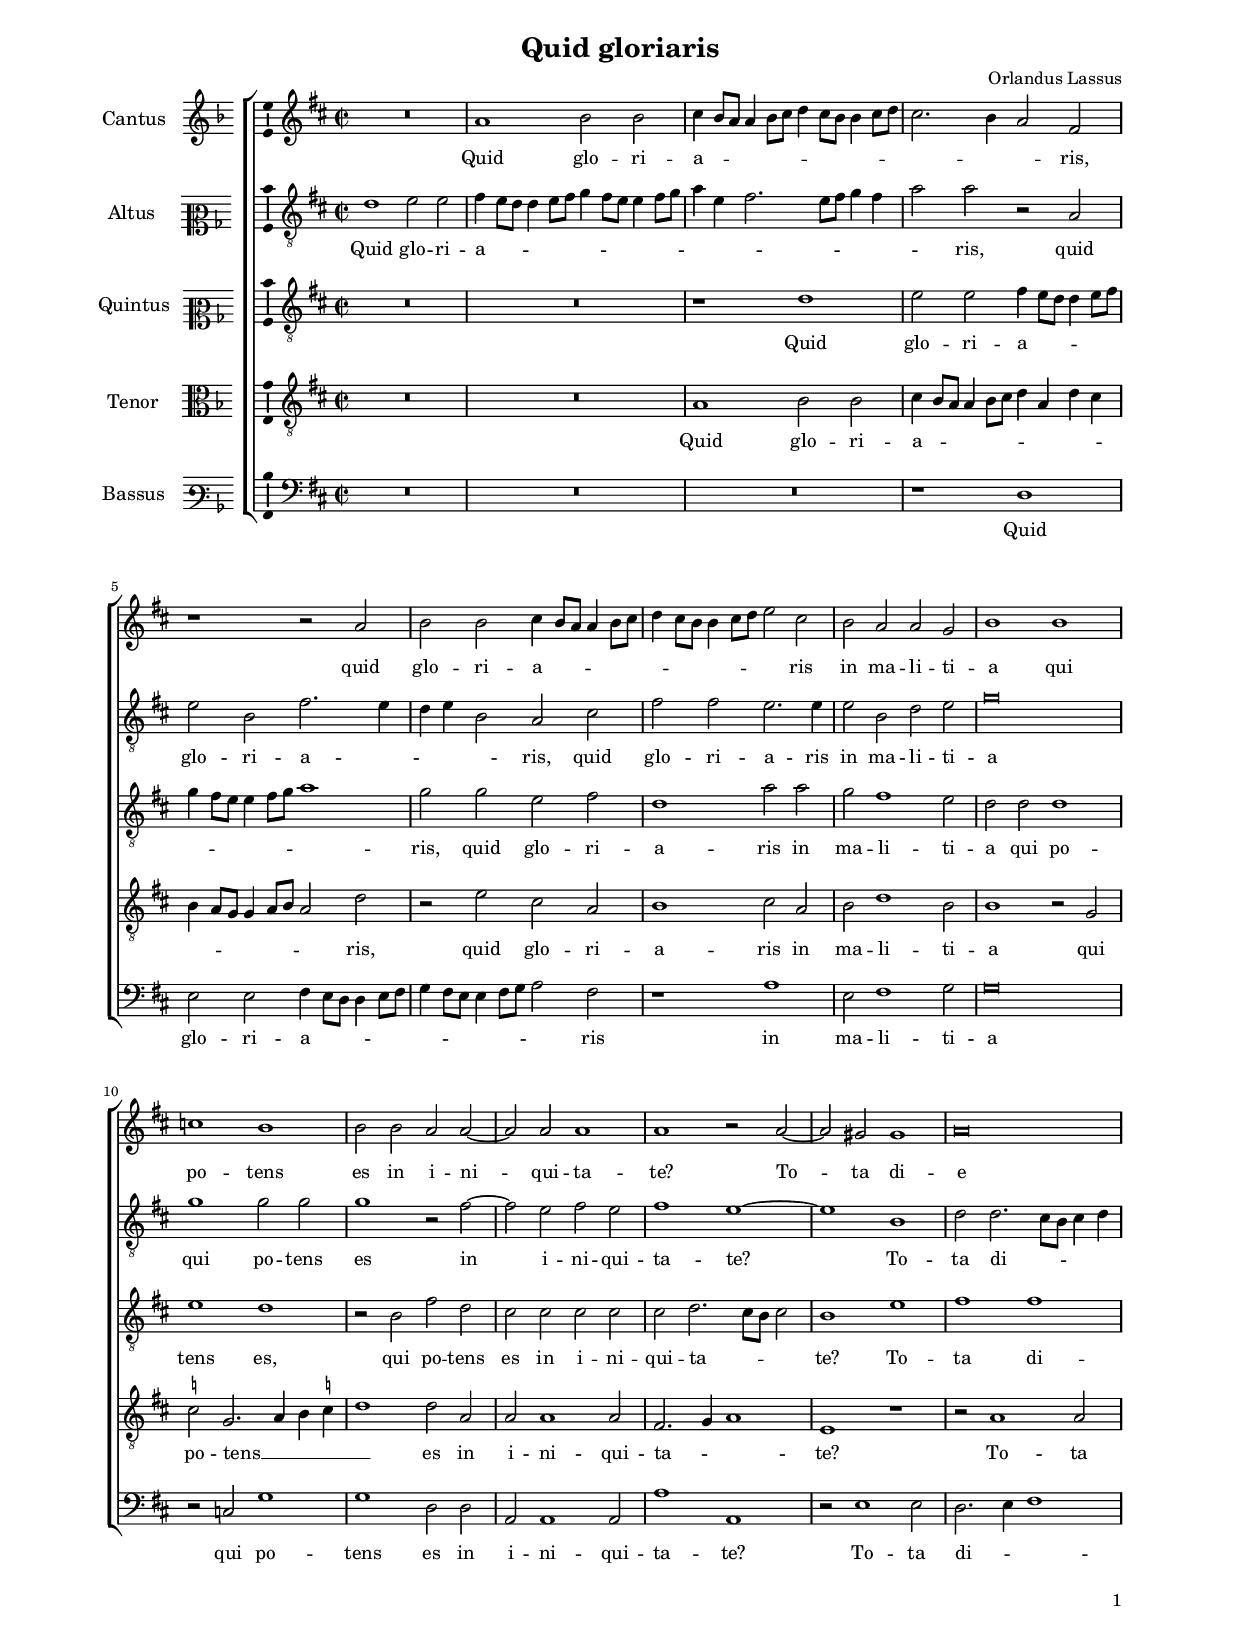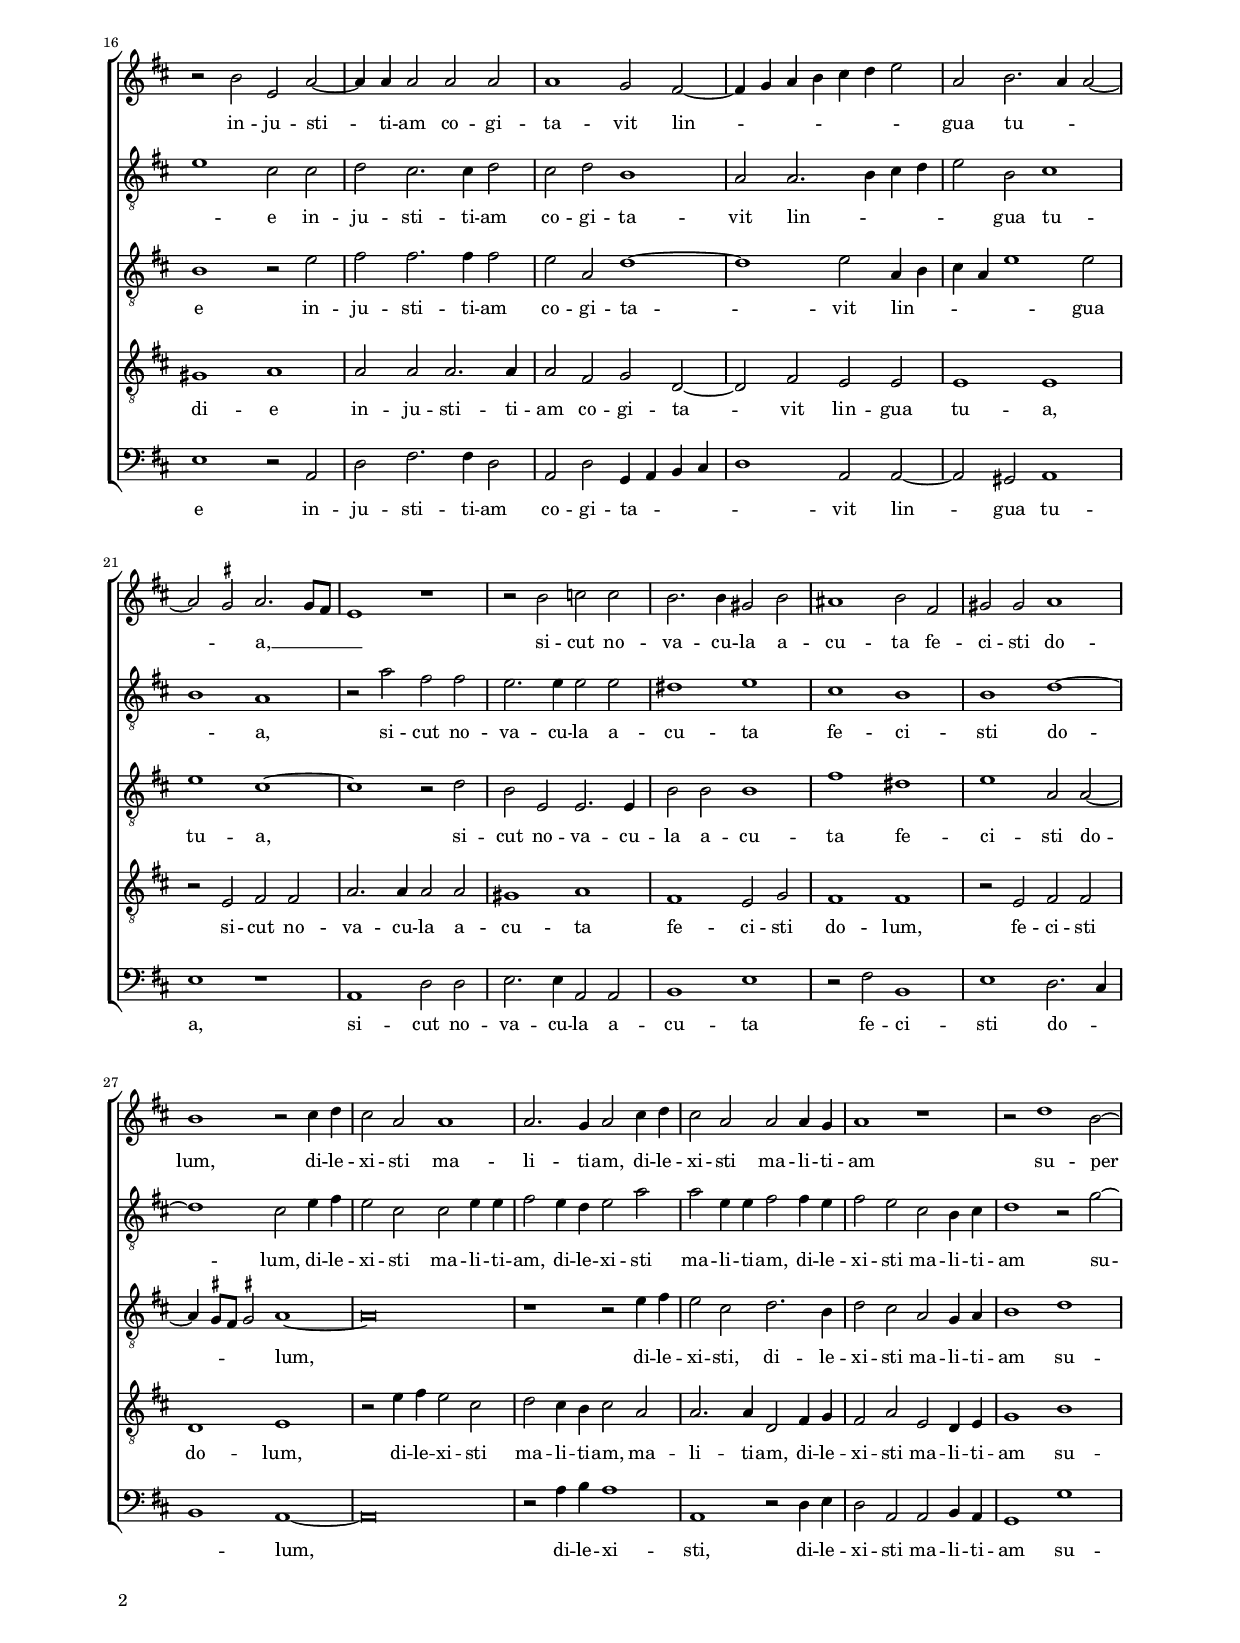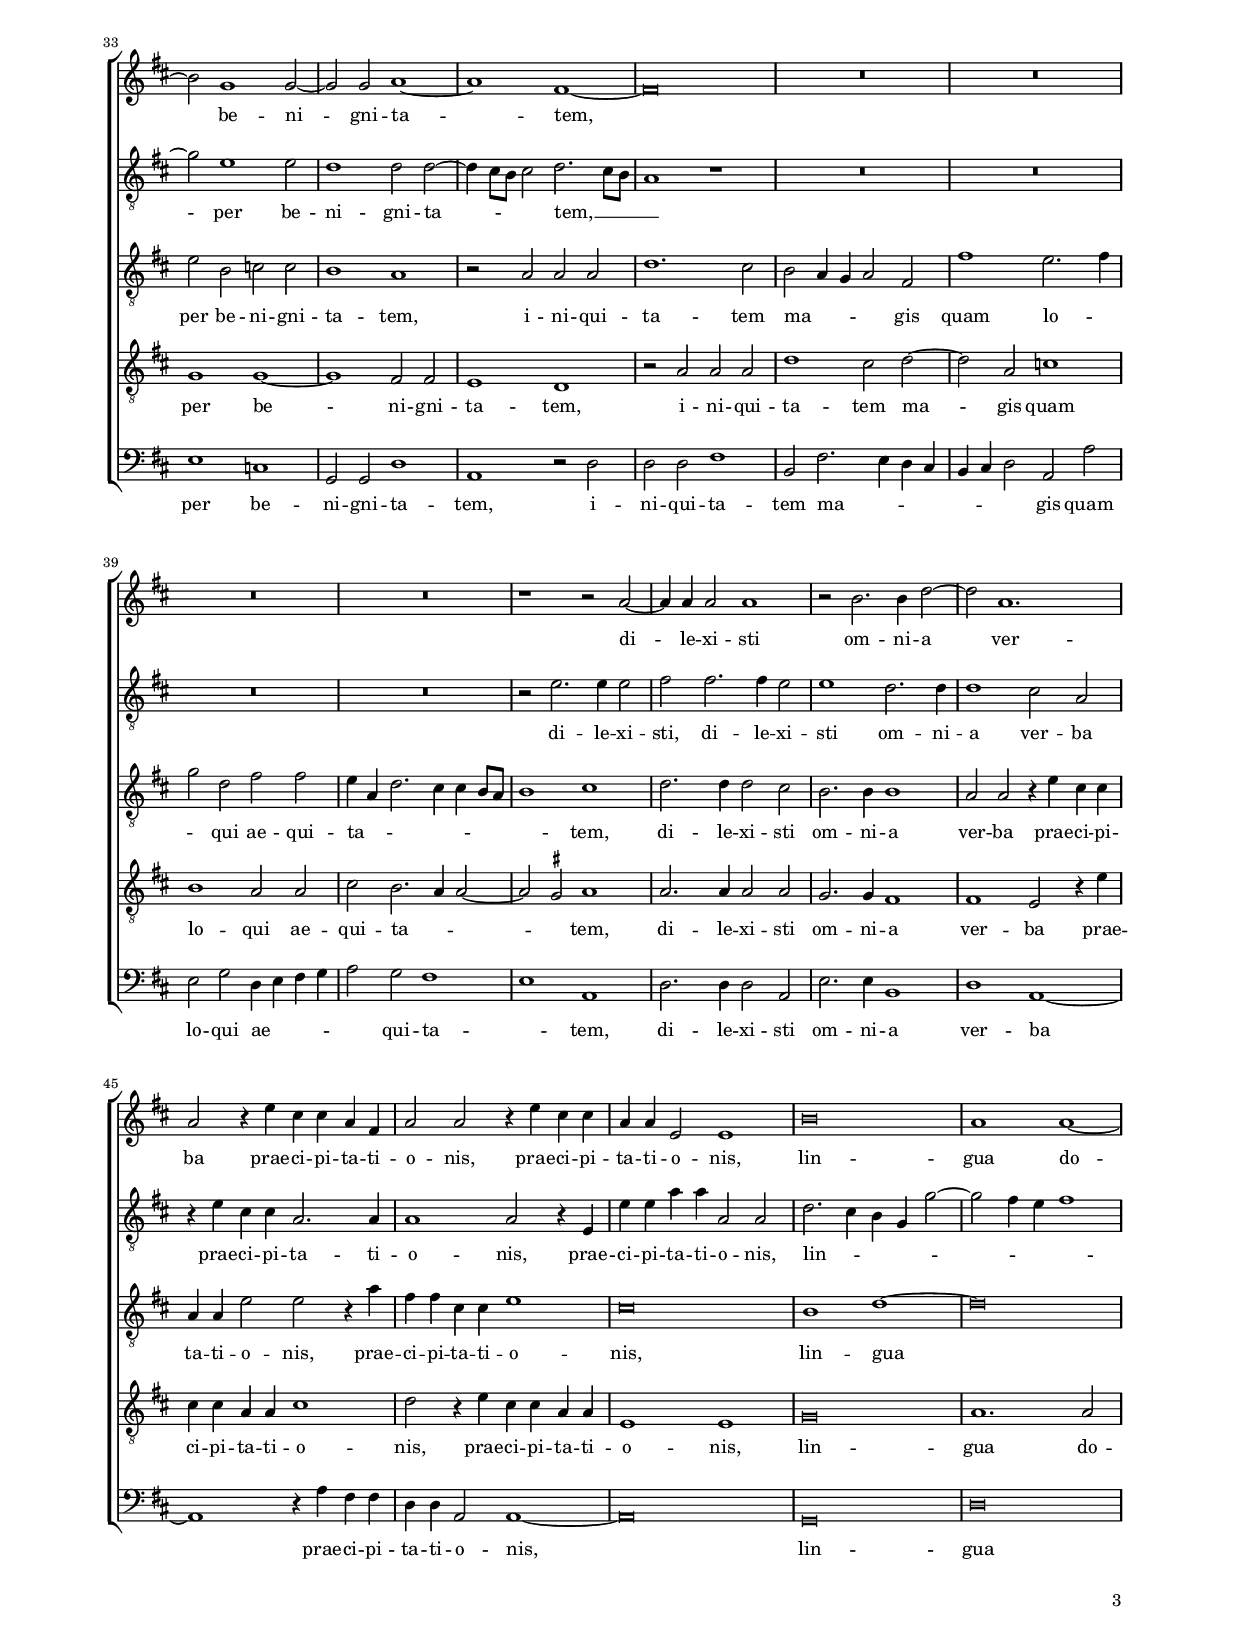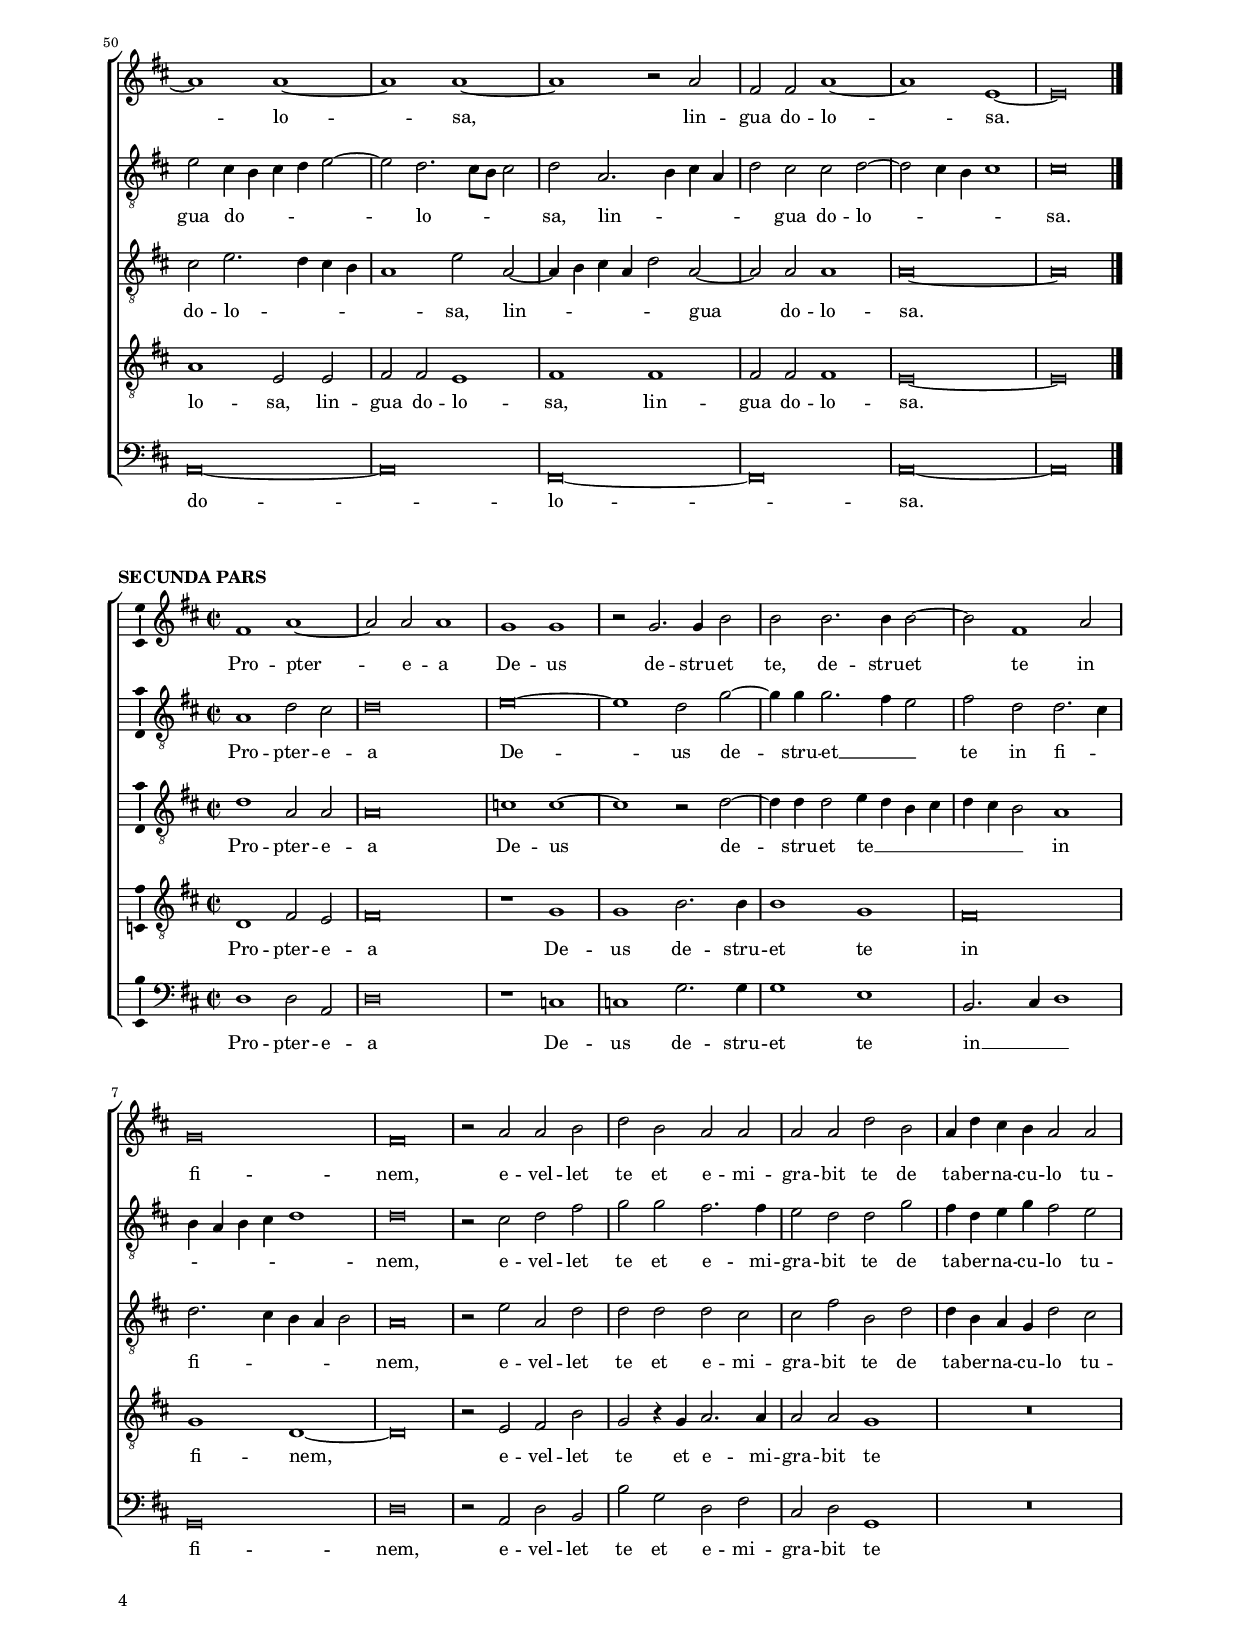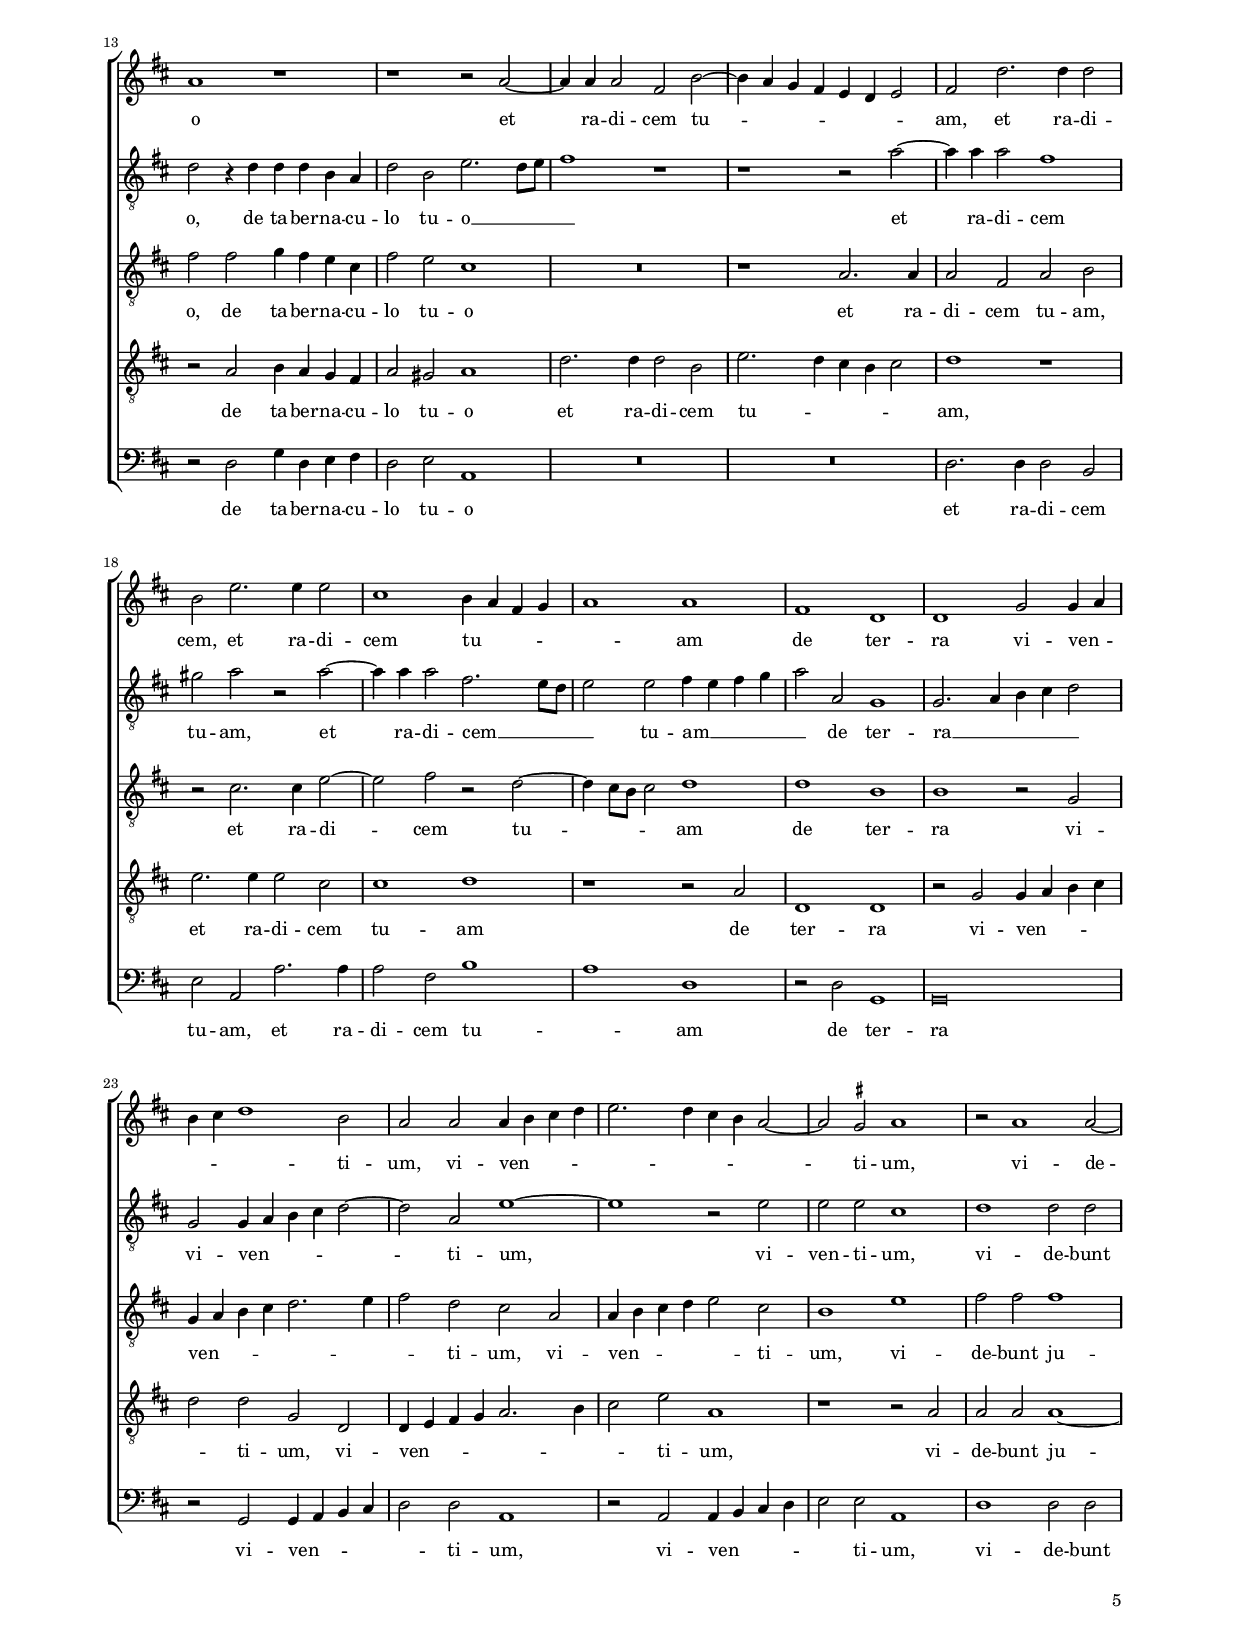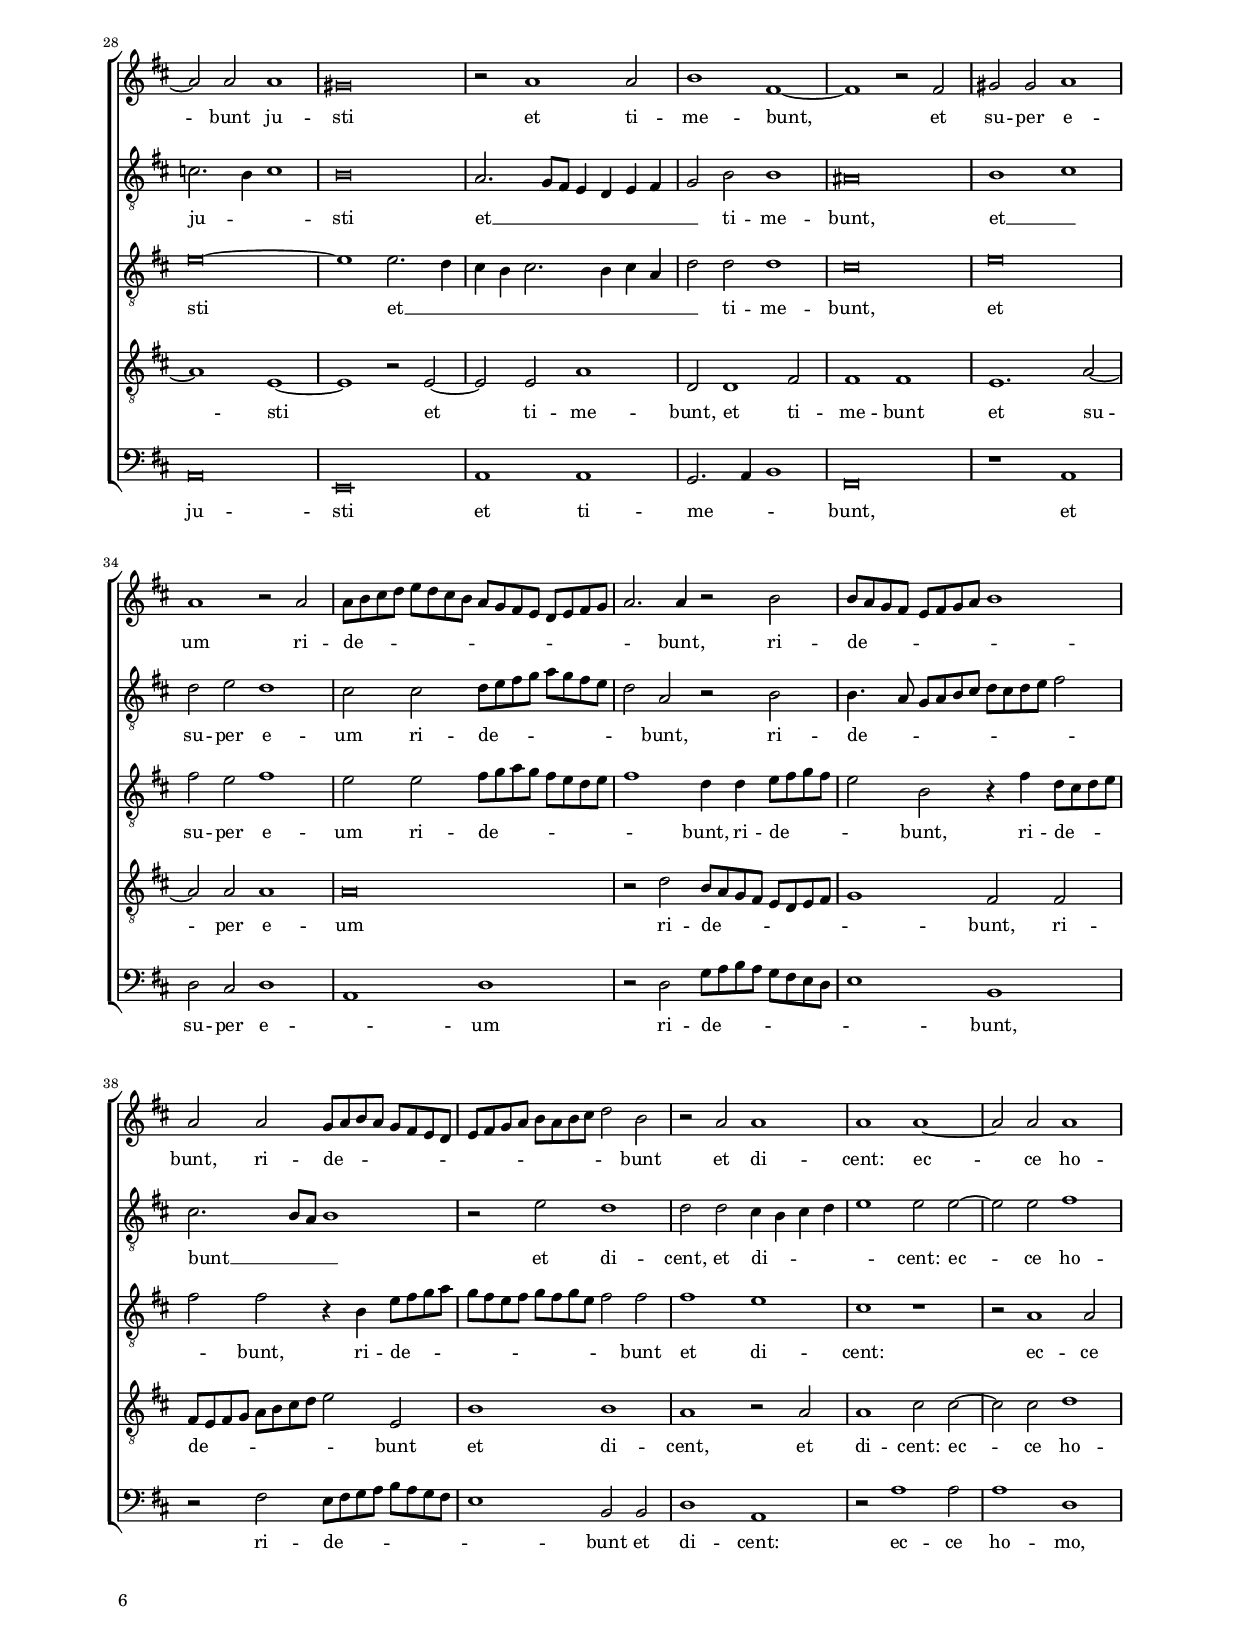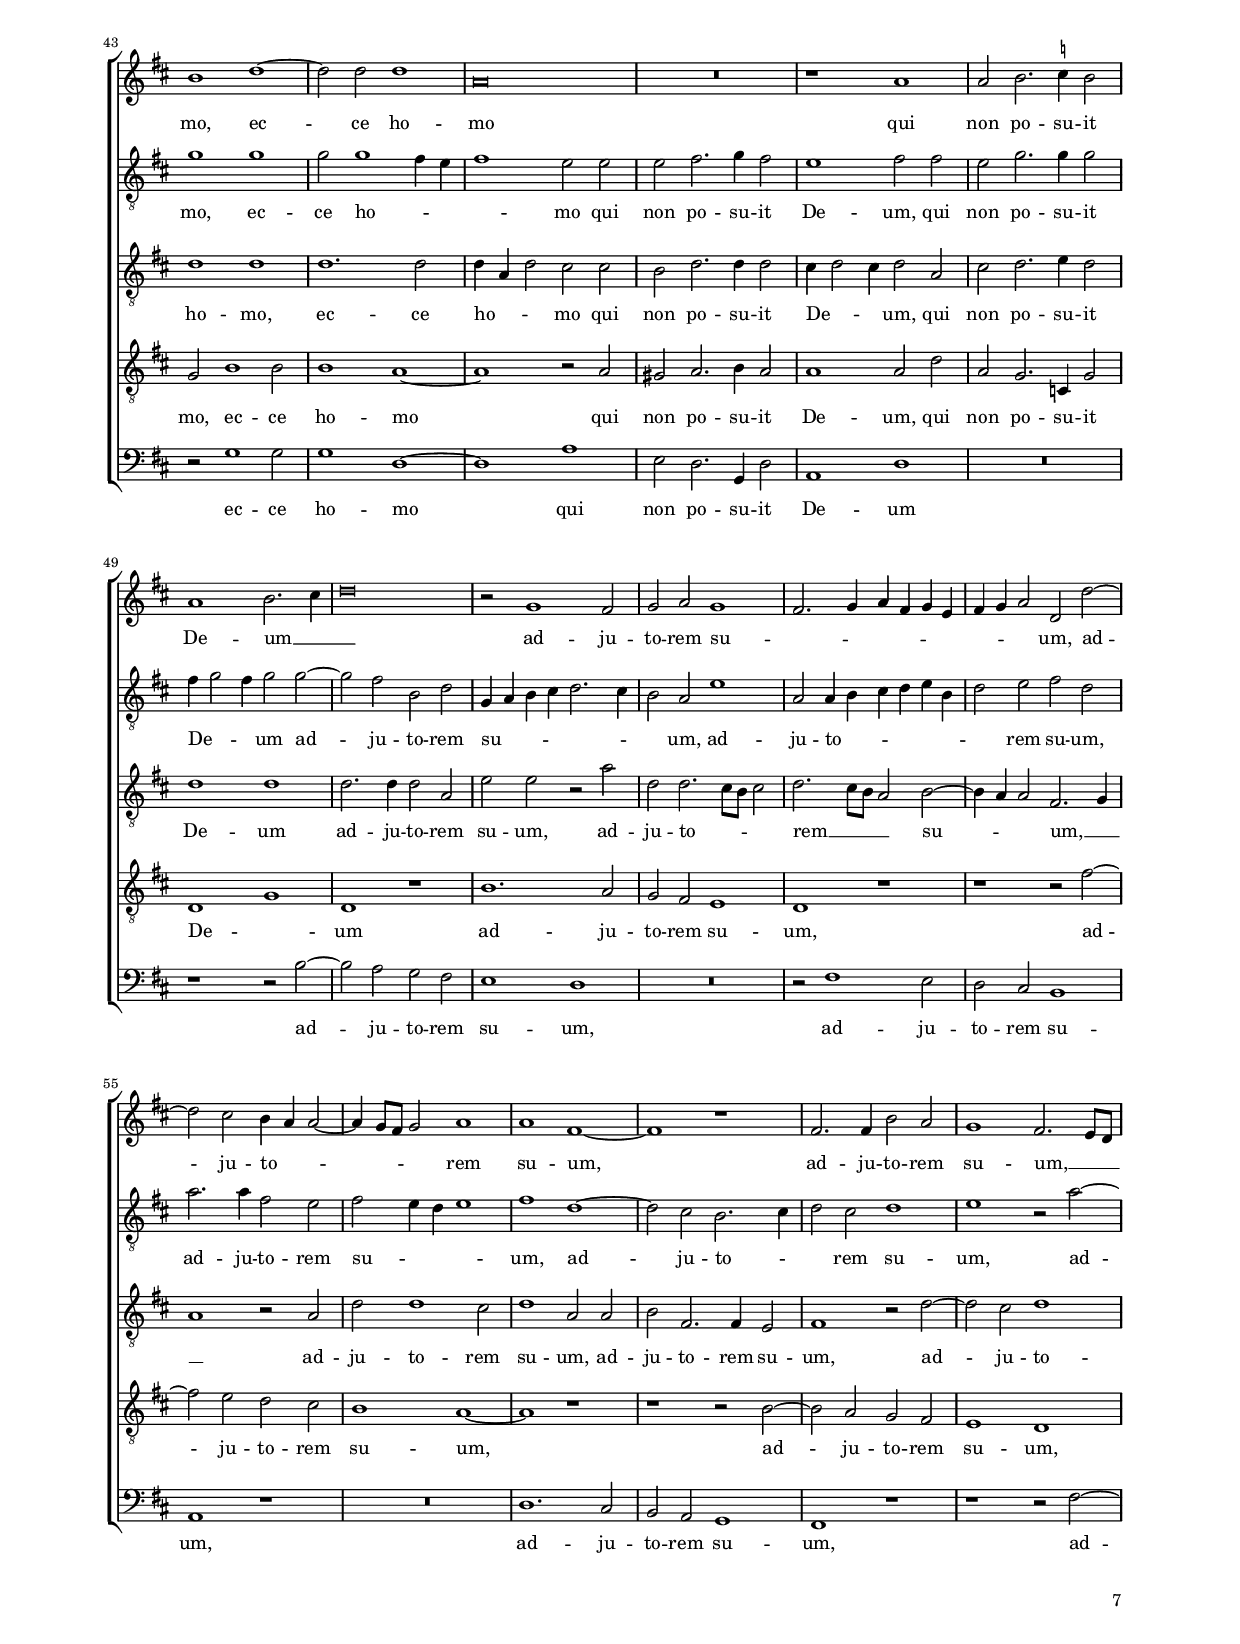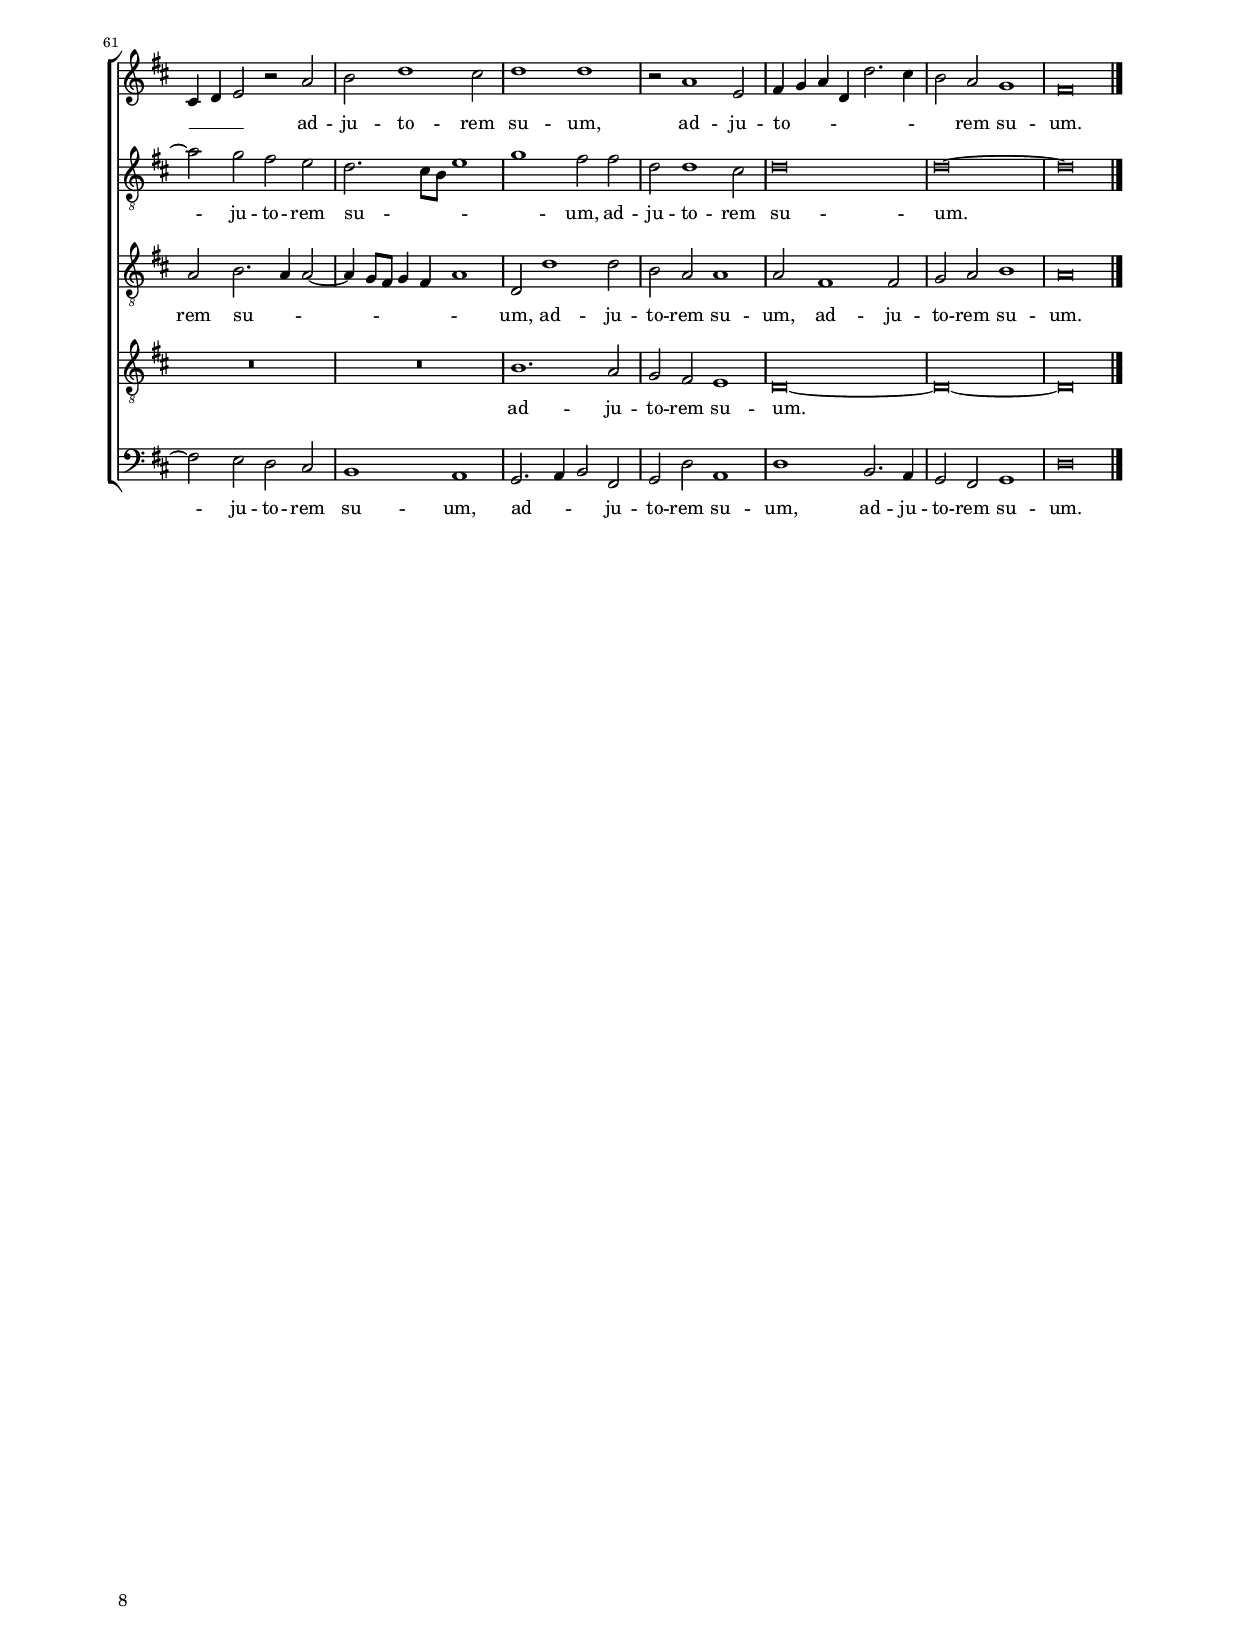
\header
{
  title="Quid gloriaris"
  composer="Orlandus Lassus"
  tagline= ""
}

\version "2.22.0"
\include "deutsch.ly"
#(set-global-staff-size 15)
% #(set-default-paper-size "letter")
#(ly:set-option 'point-and-click #f)

	
	ficta = { \once \set suggestAccidentals = ##t }
	
	forget = #(define-music-function (music) (ly:music?) #{
		\accidentalStyle forget
		$music
		\accidentalStyle default
		#})
	


\paper
	{
	top-margin = 1.8 \cm
	bottom-margin = 1.2 \cm
	left-margin = 2 \cm
	right-margin = 2 \cm
	ragged-bottom = ##f
	ragged-last-bottom = ##t
	print-page-number = ##f
	score-system-spacing = #'((basic-distance . 16) (minimum-distance . 14) (padding . 5) (strechability . 150))
	system-system-spacing = #'((basic-distance . 16) (minimum-distance . 14) (padding . 5) (strechability . 150))
    oddFooterMarkup=\markup   \fill-line { "" \fromproperty #'page:page-number-string }
    evenFooterMarkup=\markup  \fill-line { \fromproperty #'page:page-number-string "" }
    last-bottom-spacing = #'((basic-distance . 12) (minimum-distance . 7) (padding . 4))
%	systems-per-page = 3
%	min-systems-per-page = 3
	}

global = {
	\key f \major
	\time 2/2 \set Score.measureLength = #(ly:make-moment 2/1)
    \set Score.tempoHideNote = ##t
    \tempo 2 = 90
    \skip 1*2*55 \bar "|."
	}
	

incipitcantus = \markup { \score {
	{
	\set Staff.instrumentName = \markup { \fontsize #1 "Cantus" }
	\key f \major
	\clef violin
	s4 \bar ""
	}
	\layout  {
	raggedright = ##t
	indent = 1.6 \cm
	line-width = 2.2 \cm
	\context { \Staff \remove Time_signature_engraver }
	\override Staff.Clef.Y-extent = #'(0 . 0)
	}} \hspace #1 }
      
      
incipitaltus = \markup { \score {
	{
	\set Staff.instrumentName = \markup { \fontsize #1 "Altus" }
	\key f \major
	\clef mezzosoprano
	s4 \bar ""
	}
	\layout  {
	raggedright = ##t
	indent = 1.6 \cm
	line-width = 2.2 \cm
	\context { \Staff \remove Time_signature_engraver }
	\override Staff.Clef.Y-extent = #'(0 . 0)
	}} \hspace #1 }
      
      
incipitquintus = \markup { \score {
	{
	\set Staff.instrumentName = \markup { \fontsize #1 "Quintus" }
	\key f \major
	\clef mezzosoprano
	s4 \bar ""
	}
	\layout  {
	raggedright = ##t
	indent = 1.6 \cm
	line-width = 2.2 \cm
	\context { \Staff \remove Time_signature_engraver }
	\override Staff.Clef.Y-extent = #'(0 . 0)
	}} \hspace #1 }


incipittenor = \markup { \score {
	{
	\set Staff.instrumentName = \markup { \fontsize #1 "Tenor" }
	\key f \major
	\clef alto
	s4 \bar ""
	}
	\layout  {
	raggedright = ##t
	indent = 1.6 \cm
	line-width = 2.2 \cm
	\context { \Staff \remove Time_signature_engraver }
	\override Staff.Clef.Y-extent = #'(0 . 0)
	}} \hspace #1 }
      
      
incipitbassus = \markup { \score {
	{
	\set Staff.instrumentName = \markup { \fontsize #1 "Bassus" }
	\key f \major
	\clef varbaritone
	s4 \bar ""
	}
	\layout  {
	raggedright = ##t
	indent = 1.6 \cm
	line-width = 2.2 \cm
	\context { \Staff \remove Time_signature_engraver }
	\override Staff.Clef.Y-extent = #'(0 . 0)
	}} \hspace #1 }


cantus =  \relative c''
	{
	R\breve
	c1 d2 d
	e4 d8 c c4 d8 e f4 e8 d d4 e8 f
	e2. d4 c2 a
%5
	r1 r2 c |
	d2 d e4 d8 c c4 d8 e
	f4 e8 d d4 e8 f g2 e
	d2 c c b
	d1 d
%10
	es1 d |
	d2 d c c~
	c2 c c1
	c1 r2 c~
	c2 h h1
%15
	c\breve |
	r2 d g, c~
	c4 c c2 c c
	c1 b2 a~
	a4 b c d e f g2
%20
	c,2 d2. c4 c2~ |
	c2 \ficta h c2. \forget b8 a
	g1 r
	r2 d' es es
	d2. d4 h2 d
%25
	cis1 d2 a |
	h2 h c1
	d1 r2 e4 f
	e2 c c1
	c2. b4 c2 e4 f
%30
	e2 c c c4 b |
	c1 r
	r2 f1 d2~
	d2 b1 b2~
	b2 b c1~
%35
	c1 a~ |
	a\breve
	R\breve
	R\breve
	R\breve
%40
	R\breve |
	r1 r2 c~
	c4 c c2 c1
	r2 d2. d4 f2~
	f2 c1.
%45
	c2 r4 g' e e c a |
	c2 c r4 g' e e
	c4 c g2 g1
	d'\breve
	c1 c~
%50
	c1 c~ |
	c1 c~
	c1 r2 c
	a2 a c1~
	c1 g~
%55
	g\breve \bar "|." |
	}


altus =  \relative c'
    {
	f1 g2 g
	a4 g8 f f4 g8 a b4 a8 g g4 a8 b
	c4 g a2. g8 a b4 a
	c2 c r c,
%5
	g'2 d a'2. g4 |
	f4 g d2 c e
	a2 a g2. g4
	g2 d f g
	b\breve
%10
	b1 b2 b |
	b1 r2 a~
	a2 g a g
	a1 g~
	g1 d
%15
	f2 f2. e8 d e4 f |
	g1 e2 e
	f2 e2. e4 f2
	e2 f d1
	c2 c2. d4 e f
%20
	g2 d e1 |
	d1 c
	r2 c' a a
	g2. g4 g2 g
	fis1 g
%25
	e1 d |
	d1 f~
	f1 e2 g4 a
	g2 e e g4 g
	a2 g4 f g2 c
%30
	c2 g4 g a2 a4 g |
	a2 g e d4 e
	f1 r2 b~
	b2 g1 g2
	f1 f2 f~
%35
	f4 e8 d e2 f2. e8 d |
	c1 r
	R\breve
	R\breve
	R\breve
%40
	R\breve |
	r2 g'2. g4 g2
	a2 a2. a4 g2
	g1 f2. f4
	f1 e2 c
%45
	r4 g' e e c2. c4 |
	c1 c2 r4 g
	g'4 g c c c,2 c
	f2. e4 d b b'2~
	b2 a4 g a1
%50
	g2 e4 d e f g2~ |
	g2 f2. e8 d e2
	f2 c2. d4 e c
	f2 e e f~
	f2 e4 d e1
%55
	e\breve |
	}


quintus =  \relative c'
	{
	R\breve
	R\breve
	r1 f
	g2 g a4 g8 f f4 g8 a
%5
	b4 a8 g g4 a8 b c1 |
	b2 b g a
	f1 c'2 c
	b2 a1 g2
	f2 f f1
%10
	g1 f |
	r2 d a' f
	e2 e e e
	e2 f2. e8 d e2
	d1 g
%15
	a1 a |
	d,1 r2 g
	a2 a2. a4 a2
	g2 c, f1~
	f1 g2 c,4 d
%20
	e4 c g'1 g2 |
	g1 e~
	e1 r2 f
	d2 g, g2. g4
	d'2 d d1
%25
	a'1 fis |
	g1 c,2 c~
	c4 \ficta h8 a \ficta h!2 c1~
	c\breve
	r1 r2 g'4 a
%30
	g2 e f2. d4 |
	f2 e c b4 c
	d1 f
	g2 d es es
	d1 c
%35
	r2 c c c |
	f1. e2
	d2 c4 b c2 a
	a'1 g2. a4
	b2 f a a
%40
	g4 c, f2. e4 e d8 c |
	d1 e
	f2. f4 f2 e
	d2. d4 d1
	c2 c r4 g' e e
%45
	c4 c g'2 g r4 c |
	a4 a e e g1
	e\breve
	d1 f~
	f\breve
%50
	e2 g2. f4 e d |
	c1 g'2 c,~
	c4 d e c f2 c~
	c2 c c1
	c\breve~
%55
	c\breve |
	}


tenor  =  \relative c'
	{
	R\breve
	R\breve
	c1 d2 d
	e4 d8 c c4 d8 e f4 c f e
%5
	d4 c8 b b4 c8 d c2 f |
	r2 g e c
	d1 e2 c
	d2 f1 d2
	d1 r2 b
%10
	\ficta es2 b2. c4 d \ficta es! |
	f1 f2 c
	c2 c1 c2
	a2. b4 c1
	g1 r
%15
	r2 c1 c2 |
	h1 c
	c2 c c2. c4
	c2 a b f~
	f2 a g g
%20
	g1 g |
	r2 g a a
	c2. c4 c2 c
	h1 c
	a1 g2 b
%25
	a1 a |
	r2 g a a
	f1 g
	r2 g'4 a g2 e
	f2 e4 d e2 c
%30
	c2. c4 f,2 a4 b |
	a2 c g f4 g
	b1 d
	b1 b~
	b1 a2 a
%35
	g1 f |
	r2 c' c c
	f1 e2 f~
	f2 c es1
	d1 c2 c
%40
	e2 d2. c4 c2~ |
	c2 \ficta h c1
	c2. c4 c2 c
	b2. b4 a1
	a1 g2 r4 g'
%45
	e4 e c c e1 |
	f2 r4 g e e c c
	g1 g
	b\breve
	c1. c2
%50
	c1 g2 g |
	a2 a g1
	a1 a
	a2 a a1
	g\breve~
%55
	g\breve |
	}


bassus  =  \relative c
	{
	R\breve
	R\breve
	R\breve
	r1 f
%5
	g2 g a4 g8 f f4 g8 a |
	b4 a8 g g4 a8 b c2 a
	r1 c
	g2 a1 b2
	b\breve
%10
	r2 es, b'1 |
	b1 f2 f
	c2 c1 c2
	c'1 c,
	r2 g'1 g2
%15
	f2. g4 a1 |
	g1 r2 c,
	f2 a2. a4 f2
	c2 f b,4 c d e
	f1 c2 c~
%20
	c2 h c1 |
	g'1 r
	c,1 f2 f
	g2. g4 c,2 c
	d1 g
%25
	r2 a d,1 |
	g1 f2. e4
	d1 c~
	c\breve
	r2 c'4 d c1
%30
	c,1 r2 f4 g |
	f2 c c d4 c
	b1 b'
	g1 es
	b2 b f'1
%35
	c1 r2 f |
	f2 f a1
	d,2 a'2. g4 f e
	d4 e f2 c c'
	g2 b f4 g a b
%40
	c2 b a1 |
	g1 c,
	f2. f4 f2 c
	g'2. g4 d1
	f1 c~
%45
	c1 r4 c' a a |
	f4 f c2 c1~
	c\breve
	b\breve
	f'\breve
%50
	c\breve~ |
	c\breve
	a\breve~
	a\breve
	c\breve~
%55
	c\breve |
	}


lyricscantus = \lyricmode {
	Quid glo -- ri -- a -- _ _ _ _ _ _ _ _ _ _ _ _ _ _ ris,
	quid glo -- ri -- a -- _ _ _ _ _ _ _ _ _ _ _ _ ris in ma -- li -- ti -- a
	qui po -- tens es in i -- ni -- qui -- ta -- te?
	To -- ta di -- e in -- ju -- sti -- ti -- am
	co -- gi -- ta -- vit lin -- _ _ _ _ _ _ gua tu -- _ _ _ a, __ _ _ _
	si -- cut no -- va -- cu -- la a -- cu -- ta fe -- ci -- sti do -- lum,
	di -- le -- xi -- sti ma -- li -- ti -- am,
	di -- le -- xi -- sti ma -- li -- ti -- am su -- per be -- ni -- gni -- ta -- tem,
	di -- le -- xi -- sti om -- ni -- a ver -- ba prae -- ci -- pi -- ta -- ti -- o -- nis,
	prae -- ci -- pi -- ta -- ti -- o -- nis,
	lin -- gua do -- lo -- sa,
	lin -- gua do -- lo -- sa.
	}


lyricsaltus = \lyricmode {
	Quid glo -- ri -- a -- _ _ _ _ _ _ _ _ _ _ _ _ _ _ _ _ _ _ _ ris,
	quid glo -- ri -- a -- _ _ _ _ ris,
	quid glo -- ri -- a -- ris in ma -- li -- ti -- a
	qui po -- tens es in i -- ni -- qui -- ta -- te?
	To -- ta di -- _ _ _ _ _ e in -- ju -- sti -- ti -- am
	co -- gi -- ta -- vit lin -- _ _ _ _ gua tu -- _ a,
	si -- cut no -- va -- cu -- la a -- cu -- ta fe -- ci -- sti do -- lum,
	di -- le -- xi -- sti ma -- li -- ti -- am,
	di -- le -- xi -- sti ma -- li -- ti -- am,
	di -- le -- xi -- sti ma -- li -- ti -- am su -- per be -- ni -- gni -- ta -- _ _ _ tem, __ _ _ _
	di -- le -- xi -- sti,
	di -- le -- xi -- sti om -- ni -- a ver -- ba prae -- ci -- pi -- ta -- ti -- o -- nis,
	prae -- ci -- pi -- ta -- ti -- o -- nis,
	lin -- _ _ _ _ _ _ _ gua do -- _ _ _ _ lo -- _ _ _ sa,
	lin -- _ _ _ _ gua do -- lo -- _ _ _ sa.
	}


lyricsquintus = \lyricmode {
	Quid glo -- ri -- a -- _ _ _ _ _ _ _ _ _ _ _ _ ris,
	quid glo -- ri -- a -- ris in ma -- li -- ti -- a
	qui po -- tens es,
	qui po -- tens es in i -- ni -- qui -- ta -- _ _ _ te?
	To -- ta di -- e in -- ju -- sti -- ti -- am
	co -- gi -- ta -- vit lin -- _ _ _ _ gua tu -- a,
	si -- cut no -- va -- cu -- la a -- cu -- ta fe -- ci -- sti do -- _ _ _ lum,
	di -- le -- xi -- sti,
	di -- le -- xi -- sti ma -- li -- ti -- am su -- per be -- ni -- gni -- ta -- tem,
	i -- ni -- qui -- ta -- tem ma -- _ _ _ gis quam lo -- _ _ qui ae -- qui -- ta -- _ _ _ _ _ _ _ tem,
	di -- le -- xi -- sti om -- ni -- a ver -- ba prae -- ci -- pi -- ta -- ti -- o -- nis,
	prae -- ci -- pi -- ta -- ti -- o -- nis,
	lin -- gua do -- lo -- _ _ _ _ sa,
	lin -- _ _ _ _ gua do -- lo -- sa.
	}


lyricstenor = \lyricmode {
	Quid glo -- ri -- a -- _ _ _ _ _ _ _ _ _ _ _ _ _ _ _ _ ris,
	quid glo -- ri -- a -- ris in ma -- li -- ti -- a
	qui po -- tens __ _ _ _ _ es in i -- ni -- qui -- ta -- _ _ te?
	To -- ta di -- e in -- ju -- sti -- ti -- am
	co -- gi -- ta -- vit lin -- gua tu -- a,
	si -- cut no -- va -- cu -- la a -- cu -- ta fe -- ci -- sti do -- lum,
	fe -- ci -- sti do -- lum,
	di -- le -- xi -- sti ma -- li -- ti -- am,
	ma -- li -- ti -- am,
	di -- le -- xi -- sti ma -- li -- ti -- am su -- per be -- ni -- gni -- ta -- tem,
	i -- ni -- qui -- ta -- tem ma -- gis quam lo -- qui ae -- qui -- ta -- _ _ _ tem,
	di -- le -- xi -- sti om -- ni -- a ver -- ba prae -- ci -- pi -- ta -- ti -- o -- nis,
	prae -- ci -- pi -- ta -- ti -- o -- nis,
	lin -- gua do -- lo -- sa,
	lin -- gua do -- lo -- sa,
	lin -- gua do -- lo -- sa.
	}


lyricsbassus = \lyricmode {
	Quid glo -- ri -- a -- _ _ _ _ _ _ _ _ _ _ _ _ ris in ma -- li -- ti -- a
	qui po -- tens es in i -- ni -- qui -- ta -- te?
	To -- ta di -- _ _ e in -- ju -- sti -- ti -- am
	co -- gi -- ta -- _ _ _ _ vit lin -- gua tu -- a,
	si -- cut no -- va -- cu -- la a -- cu -- ta fe -- ci -- sti do -- _ _ lum,
	di -- le -- xi -- sti,
	di -- le -- xi -- sti ma -- li -- ti -- am su -- per be -- ni -- gni -- ta -- tem,
	i -- ni -- qui -- ta -- tem ma -- _ _ _ _ _ _ gis quam lo -- qui ae -- _ _ _ _ qui -- ta -- _ tem,
	di -- le -- xi -- sti om -- ni -- a ver -- ba prae -- ci -- pi -- ta -- ti -- o -- nis,
	lin -- gua do -- lo -- sa.
	}


\score
{  
	\transpose f d {
	\new ChoirStaff \with { \override StaffGrouper.staff-staff-spacing.basic-distance = #12 }
	<<

	\new Staff << \global
	\new Voice="v1" {
		\set Staff.instrumentName=\incipitcantus
		\set Staff.midiInstrument = "reed organ"
		\clef violin
		\cantus }
	\new Lyrics \lyricsto "v1" {\lyricscantus }
	>>


	\new Staff << \global
	\new Voice="v2" {
		\set Staff.instrumentName=\incipitaltus
		\set Staff.midiInstrument = "reed organ"
        \clef "G_8"
		\altus}
	\new Lyrics \lyricsto "v2" {\lyricsaltus }
	>>


	\new Staff << \global
	\new Voice="v5" {
		\set Staff.instrumentName=\incipitquintus
		\set Staff.midiInstrument = "reed organ"
        \clef "G_8"
		\quintus}
	\new Lyrics \lyricsto "v5" {\lyricsquintus }
	>>


	\new Staff << \global
	\new Voice="v3" {
		\set Staff.instrumentName=\incipittenor
		\set Staff.midiInstrument = "reed organ"
		\clef "G_8"
		\tenor }
	\new Lyrics \lyricsto "v3" {\lyricstenor }
	>>


	\new Staff << \global
	\new Voice="v4" {
		\set Staff.instrumentName=\incipitbassus
		\set Staff.midiInstrument = "reed organ"
		\clef bass
		\bassus }
	\new Lyrics \lyricsto "v4" {\lyricsbassus}
	>>

	>>
	} % transpose

	\layout
	{
	indent = 2.3 \cm
	\context { \Staff \override TimeSignature.break-visibility = #end-of-line-invisible }
	\context { \Lyrics \override VerticalAxisGroup.nonstaff-relatedstaff-spacing.padding = #1.4 }
%	\context { \Lyrics \override LyricText.font-size = #1 }
	\context { \Staff \consists "Ambitus_engraver" }
	\context { \Score \override BarNumber.padding = #2 }
	\context { \Voice \override NoteHead.style = #'baroque }
	}


\midi
	{
	}

}

%%%%%%%%%%%%%%%%%%%%  PARS SECUNDA


global = {
	\key f \major
	\time 2/2 \set Score.measureLength = #(ly:make-moment 2/1)
    \set Score.tempoHideNote = ##t
    \tempo 2 = 90
    \skip 1*2*67 \bar "|."
	}


cantus =  \relative c''
	{
	a1 c~
	c2 c c1
	b1 b
	r2 b2. b4 d2
%5
	d2 d2. d4 d2~ |
	d2 a1 c2
	b\breve
	a\breve
	r2 c c d
%10
	f2 d c c |
	c2 c f d
	c4 f e d c2 c
	c1 r
	r1 r2 c~
%15
	c4 c c2 a d~ |
	d4 c b a g f g2
	a2 f'2. f4 f2
	d2 g2. g4 g2
	e1 d4 c a b
%20
	c1 c |
	a1 f
	f1 b2 b4 c
	d4 e f1 d2
	c2 c c4 d e f
%25
	g2. f4 e d c2~ |
	c2 \ficta h c1
	r2 c1 c2~
	c2 c c1
	h\breve
%30
	r2 c1 c2 |
	d1 a~
	a1 r2 a
	h2 h c1
	c1 r2 c
%35
	c8[ d e f] g[ f e d] c[ b a g] f[ g a b] |
	c2. c4 r2 d
	d8[ c b a] g[ a b c] d1
	c2 c b8[ c d c] b[ a g f]
	g8[ a b c] d[ c d e] f2 d
%40
	r2 c c1 |
	c1 c~
	c2 c c1
	d1 f~
	f2 f f1
%45
	c\breve |
	R\breve
	r1 c
	c2 d2. \ficta es4 d2
	c1 d2. e4
%50
	f\breve |
	r2 b,1 a2
	b2 c b1
	a2. b4 c a b g
	a4 b c2 f, f'~
%55
	f2 e d4 c c2~ |
	c4 b8 a b2 c1
	c1 a~
	a1 r
	a2. a4 d2 c
%60
	b1 a2. g8 f |
	e4 f g2 r c
	d2 f1 e2
	f1 f
	r2 c1 g2
%65
	a4 b c f, f'2. e4 |
	d2 c b1
	a\breve |
	}


altus =  \relative c'
    {
	c1 f2 e
	f\breve
	g\breve~
	g1 f2 b~
%5
	b4 b b2. a4 g2 |
	a2 f f2. e4
	d4 c d e f1
	f\breve
	r2 e f a
%10
	b2 b a2. a4 |
	g2 f f b
	a4 f g b a2 g
	f2 r4 f f f d c
	f2 d g2. f8 g
%15
	a1 r |
	r1 r2 c~
	c4 c c2 a1
	h2 c r c~
	c4 c c2 a2. g8 f
%20
	g2 g a4 g a b |
	c2 c, b1
	b2. c4 d e f2
	b,2 b4 c d e f2~
	f2 c g'1~
%25
	g1 r2 g |
	g2 g e1
	f1 f2 f
	es2. d4 es1
	d\breve
%30
	c2. b8 a g4 f g a |
	b2 d d1
	cis\breve
	d1 e
	f2 g f1
%35
	e2 e f8[ g a b] c[ b a g] |
	f2 c r d
	d4. c8 b[ c d e] f[ e f g] a2
	e2. d8 c d1
	r2 g f1
%40
	f2 f e4 d e f |
	g1 g2 g~
	g2 g a1
	b1 b
	b2 b1 a4 g
%45
	a1 g2 g
	g2 a2. b4 a2
	g1 a2 a
	g2 b2. b4 b2
	a4 b2 a4 b2 b~
%50
	b2 a d, f |
	b,4 c d e f2. e4
	d2 c g'1
	c,2 c4 d e f g d
	f2 g a f
%55
	c'2. c4 a2 g |
	a2 g4 f g1
	a1 f~
	f2 e d2. e4
	f2 e f1
%60
	g1 r2 c~ |
	c2 b a g
	f2. e8 d g1
	b1 a2 a
	f2 f1 e2
%65
	f\breve
	f\breve~
	f\breve |
	}


quintus =  \relative c'
	{
	f1 c2 c
	c\breve
	es1 es~
	es1 r2 f~
%5
	f4 f f2 g4 f d e |
	f4 e d2 c1
	f2. e4 d c d2
	c\breve
	r2 g' c, f
%10
	f2 f f e |
	e2 a d, f
	f4 d c b f'2 e
	a2 a b4 a g e
	a2 g e1
%15
	R\breve |
	r1 c2. c4
	c2 a c d
	r2 e2. e4 g2~
	g2 a r f~
%20
	f4 e8 d e2 f1 |
	f1 d
	d1 r2 b
	b4 c d e f2. g4
	a2 f e c
%25
	c4 d e f g2 e |
	d1 g
	a2 a a1
	g\breve~
	g1 g2. f4
%30
	e4 d e2. d4 e c |
	f2 f f1
	e\breve
	g\breve
	a2 g a1
%35
	g2 g a8[ b c b] a[ g f g] |
	a1 f4 f g8 a b a
	g2 d r4 a' f8 e f g
	a2 a r4 d, g8 a b c
	b8[ a g a] b[ a b g] a2 a
%40
	a1 g |
	e1 r
	r2 c1 c2
	f1 f
	f1. f2
%45
	f4 c f2 e e |
	d2 f2. f4 f2
	e4 f2 e4 f2 c
	e2 f2. g4 f2
	f1 f
%50
	f2. f4 f2 c |
	g'2 g r c
	f,2 f2. e8 d e2
	f2. e8 d c2 d~
	d4 c c2 a2. b4
%55
	c1 r2 c |
	f2 f1 e2
	f1 c2 c
	d2 a2. a4 g2
	a1 r2 f'~
%60
	f2 e f1 |
	c2 d2. c4 c2~
	c4 b8 a b4 a c1
	f,2 f'1 f2
	d2 c c1
%65
	c2 a1 a2 |
	b2 c d1
	c\breve |
	}


tenor  =  \relative c'
	{
	f,1 a2 g
	a\breve
	r1 b
	b1 d2. d4
%5
	d1 b |
	a\breve
	b1 f~
	f\breve
	r2 g a d
%10
	b2 r4 b c2. c4 |
	c2 c b1
	R\breve
	r2 c d4 c b a
	c2 h c1
%15
	f2. f4 f2 d |
	g2. f4 e d e2
	f1 r
	g2. g4 g2 e
	e1 f
%20
	r1 r2 c |
	f,1 f
	r2 b b4 c d e
	f2 f b, f
	f4 g a b c2. d4
%25
	e2 g c,1 |
	r1 r2 c
	c2 c c1~
	c1 g~
	g1 r2 g~
%30
	g2 g c1 |
	f,2 f1 a2
	a1 a
	g1. c2~
	c2 c c1
%35
	c\breve |
	r2 f d8[ c b a] g[ f g a]
	b1 a2 a
	a8[ g a b] c[ d e f] g2 g,
	d'1 d
%40
	c1 r2 c |
	c1 e2 e~
	e2 e f1
	b,2 d1 d2
	d1 c~
%45
	c1 r2 c |
	h2 c2. d4 c2
	c1 c2 f
	c2 b2. es,4 b'2
	f1 b
%50
	f1 r |
	d'1. c2
	b2 a g1
	f1 r
	r1 r2 a'~
%55
	a2 g f e |
	d1 c~
	c1 r
	r1 r2 d~
	d2 c b a
%60
	g1 f |
	R\breve
	R\breve
	d'1. c2
	b2 a g1
%65
	f\breve~
	f\breve~
	f\breve |
	}


bassus  =  \relative c
	{
	f1 f2 c
	f\breve
	r1 es
	es1 b'2. b4
%5
	b1 g |
	d2. e4 f1
	b,\breve
	f'\breve
	r2 c f d
%10
	d'2 b f a |
	e2 f b,1
	R\breve
	r2 f' b4 f g a
	f2 g c,1
%15
	R\breve |
	R\breve
	f2. f4 f2 d
	g2 c, c'2. c4
	c2 a d1
%20
	c1 f, |
	r2 f b,1
	b\breve
	r2 b b4 c d e
	f2 f c1
%25
	r2 c c4 d e f |
	g2 g c,1
	f1 f2 f
	c\breve
	g\breve
%30
	c1 c |
	b2. c4 d1
	a\breve
	r1 c
	f2 e f1
%35
	c1 f |
	r2 f b8[ c d c] b[ a g f]
	g1 d
	r2 a' g8[ a b c] d[ c b a]
	g1 d2 d
%40
	f1 c |
	r2 c'1 c2
	c1 f,
	r2 b1 b2
	b1 f~
%45
	f1 c' |
	g2 f2. b,4 f'2
	c1 f
	R\breve
	r1 r2 d'~
%50
	d2 c b a |
	g1 f
	R\breve
	r2 a1 g2
	f2 e d1
%55
	c1 r |
	R\breve
	f1. e2
	d2 c b1
	a1 r
%60
	r1 r2 a'~ |
	a2 g f e
	d1 c
	b2. c4 d2 a
	b2 f' c1
%65
	f1 d2. c4 |
	b2 a b1
	f'\breve |
	}


lyricscantus = \lyricmode {
	Pro -- pter -- e -- a De -- us de -- stru -- et te,
	de -- stru -- et te in fi -- nem,
	e -- vel -- let te et e -- mi -- gra -- bit te
	de ta -- ber -- na -- cu -- lo tu -- o
	et ra -- di -- cem tu -- _ _ _ _ _ _ am,
	et ra -- di -- cem,
	et ra -- di -- cem tu -- _ _ _ _ am de ter -- ra vi -- ven -- _ _ _ _ ti -- um,
	vi -- ven -- _ _ _ _ _ _ _ _ ti -- um,
	vi -- de -- bunt ju -- sti et ti -- me -- bunt,
	et su -- per e -- um ri -- de -- _ _ _ _ _ _ _ _ _ _ _ _ _ _ _ _ bunt,
	ri -- de -- _ _ _ _ _ _ _ _ bunt,
	ri -- de -- _ _ _ _ _ _ _ _ _ _ _ _ _ _ _ _ bunt
	et di -- cent: ec -- ce ho -- mo,
	ec -- ce ho -- mo qui non po -- su -- it De -- um __ _ _
	ad -- ju -- to -- rem su -- _ _ _ _ _ _ _ _ _ um,
	ad -- ju -- to -- _ _ _ _ _ rem su -- um,
	ad -- ju -- to -- rem su -- um, __ _ _ _ _ _
	ad -- ju -- to -- rem su -- um,
	ad -- ju -- to -- _ _ _ _ _ _ rem su -- um.
	}


lyricsaltus = \lyricmode {
	Pro -- pter -- e -- a De -- us de -- stru -- et __ _ _ te in fi -- _ _ _ _ _ _ nem,
	e -- vel -- let te et e -- mi -- gra -- bit te
	de ta -- ber -- na -- cu -- lo tu -- o,
	de ta -- ber -- na -- cu -- lo tu -- o __ _ _ _
	et ra -- di -- cem tu -- am,
	et ra -- di -- cem __ _ _ _ tu -- am __ _ _ _ _ de ter -- ra __ _ _ _ _ vi -- ven -- _ _ _ _ ti -- um,
	vi -- ven -- ti -- um,
	vi -- de -- bunt ju -- _ _ sti et __ _ _ _ _ _ _ _ ti -- me -- bunt,
	et __ _ su -- per e -- um ri -- de -- _ _ _ _ _ _ _ _ bunt,
	ri -- de -- _ _ _ _ _ _ _ _ _ _ bunt __ _ _ _
	et di -- cent,
	et di -- _ _ _ _ cent: ec -- ce ho -- mo,
	ec -- ce ho -- _ _ _ mo qui non po -- su -- it De -- um,
	qui non po -- su -- it De -- _ _ um
	ad -- ju -- to -- rem su -- _ _ _ _ _ _ um,
	ad -- ju -- to -- _ _ _ _ _ _ rem su -- um,
	ad -- ju -- to -- rem su -- _ _ _ um,
	ad -- ju -- to -- _ _ rem su -- um,
	ad -- ju -- to -- rem su -- _ _ _ _ um,
	ad -- ju -- to -- rem su -- um.
	}


lyricsquintus = \lyricmode {
	Pro -- pter -- e -- a De -- us de -- stru -- et te __ _ _ _ _ _ _ in fi -- _ _ _ _ nem,
	e -- vel -- let te et e -- mi -- gra -- bit te
	de ta -- ber -- na -- cu -- lo tu -- o,
	de ta -- ber -- na -- cu -- lo tu -- o
	et ra -- di -- cem tu -- am,
	et ra -- di -- cem tu -- _ _ _ am de ter -- ra vi -- ven -- _ _ _ _ _ _ ti -- um,
	vi -- ven -- _ _ _ _ ti -- um,
	vi -- de -- bunt ju -- sti et __ _ _ _ _ _ _ _ _ ti -- me -- bunt,
	et su -- per e -- um ri -- de -- _ _ _ _ _ _ _ _ bunt,
	ri -- de -- _ _ _ _ bunt,
	ri -- de -- _ _ _ _ bunt,
	ri -- de -- _ _ _ _ _ _ _ _ _ _ _ _ bunt
	et di -- cent: ec -- ce ho -- mo,
	ec -- ce ho -- _ _ mo qui non po -- su -- it De -- _ _ um,
	qui non po -- su -- it De -- um
	ad -- ju -- to -- rem su -- um,
	ad -- ju -- to -- _ _ _ rem __ _ _ _ su -- _ _ um, __ _ _
	ad -- ju -- to -- rem su -- um,
	ad -- ju -- to -- rem su -- um,
	ad -- ju -- to -- rem su -- _ _ _ _ _ _ _ um,
	ad -- ju -- to -- rem su -- um,
	ad -- ju -- to -- rem su -- um.
	}


lyricstenor = \lyricmode {
	Pro -- pter -- e -- a De -- us de -- stru -- et te in fi -- nem,
	e -- vel -- let te et e -- mi -- gra -- bit te
	de ta -- ber -- na -- cu -- lo tu -- o
	et ra -- di -- cem tu -- _ _ _ _ am,
	et ra -- di -- cem tu -- am de ter -- ra vi -- ven -- _ _ _ _ ti -- um,
	vi -- ven -- _ _ _ _ _ _ ti -- um,
	vi -- de -- bunt ju -- sti et ti -- me -- bunt,
	et ti -- me -- bunt
	et su -- per e -- um ri -- de -- _ _ _ _ _ _ _ _ bunt,
	ri -- de -- _ _ _ _ _ _ _ _ bunt
	et di -- cent,
	et di -- cent: ec -- ce ho -- mo,
	ec -- ce ho -- mo qui non po -- su -- it De -- um,
	qui non po -- su -- it De -- _ um
	ad -- ju -- to -- rem su -- um,
	ad -- ju -- to -- rem su -- um,
	ad -- ju -- to -- rem su -- um,
	ad -- ju -- to -- rem su -- um.
	}


lyricsbassus = \lyricmode {
	Pro -- pter -- e -- a De -- us de -- stru -- et te in __ _ _ fi -- nem,
	e -- vel -- let te et e -- mi -- gra -- bit te
	de ta -- ber -- na -- cu -- lo tu -- o
	et ra -- di -- cem tu -- am,
	et ra -- di -- cem tu -- _ am de ter -- ra vi -- ven -- _ _ _ _ ti -- um,
	vi -- ven -- _ _ _ _ ti -- um,
	vi -- de -- bunt ju -- sti et ti -- me -- _ _ bunt,
	et su -- per e -- _ um ri -- de -- _ _ _ _ _ _ _ _ bunt,
	ri -- de -- _ _ _ _ _ _ _ _ bunt
	et di -- cent: ec -- ce ho -- mo,
	ec -- ce ho -- mo qui non po -- su -- it De -- um
	ad -- ju -- to -- rem su -- um,
	ad -- ju -- to -- rem su -- um,
	ad -- ju -- to -- rem su -- um,
	ad -- ju -- to -- rem su -- um,
	ad -- _ _ ju -- to -- rem su -- um,
	ad -- ju -- to -- rem su -- um.
	}


\score
	{  
	\transpose f d {
	\new ChoirStaff \with { \override StaffGrouper.staff-staff-spacing.basic-distance = #12 }
	<<

	\new Staff <<\global
	\new Voice="v1" {
	  %\set Staff.instrumentName=Cantus
		\set Staff.midiInstrument = "reed organ"
		\clef violin
		\cantus }
	\new Lyrics \lyricsto "v1" {\lyricscantus }
	>>


	\new Staff << \global
	\new Voice="v2" {
	  %\set Staff.instrumentName=Altus
		\set Staff.midiInstrument = "reed organ"
        \clef "G_8"
		\altus}
	\new Lyrics \lyricsto "v2" {\lyricsaltus }
	>>


	\new Staff << \global
	\new Voice="v5" {
	  %\set Staff.instrumentName=Quintus
		\set Staff.midiInstrument = "reed organ"
        \clef "G_8"
		\quintus}
	\new Lyrics \lyricsto "v5" {\lyricsquintus }
	>>


	\new Staff <<\global
	\new Voice="v3" {
	  %\set Staff.instrumentName=Tenor
		\set Staff.midiInstrument = "reed organ"
		\clef "G_8"
		\tenor }
	\new Lyrics \lyricsto "v3" {\lyricstenor }
	>>


	\new Staff <<\global
	\new Voice="v4" {
	  %\set Staff.instrumentName=Bassus
		\set Staff.midiInstrument = "reed organ"
		\clef bass
		\bassus }
	\new Lyrics \lyricsto "v4" {\lyricsbassus}
	>>
	
	>>
	} % transpose

	\layout
	{
	indent = 0 \cm
	\context { \Staff \override TimeSignature.break-visibility = #end-of-line-invisible }
	\context { \Lyrics \override VerticalAxisGroup.nonstaff-relatedstaff-spacing.padding = #1.4 }
%	\context { \Lyrics \override LyricText.font-size = #1 }
	\context { \Staff \consists "Ambitus_engraver" }
	\context { \Score \override BarNumber.padding = #2 }
	\context { \Voice \override NoteHead.style = #'baroque }
	}

    \header { piece = \markup { \raise #2 \bold "SECUNDA PARS"} }


\midi
	{
	}
	
}

% EOF
